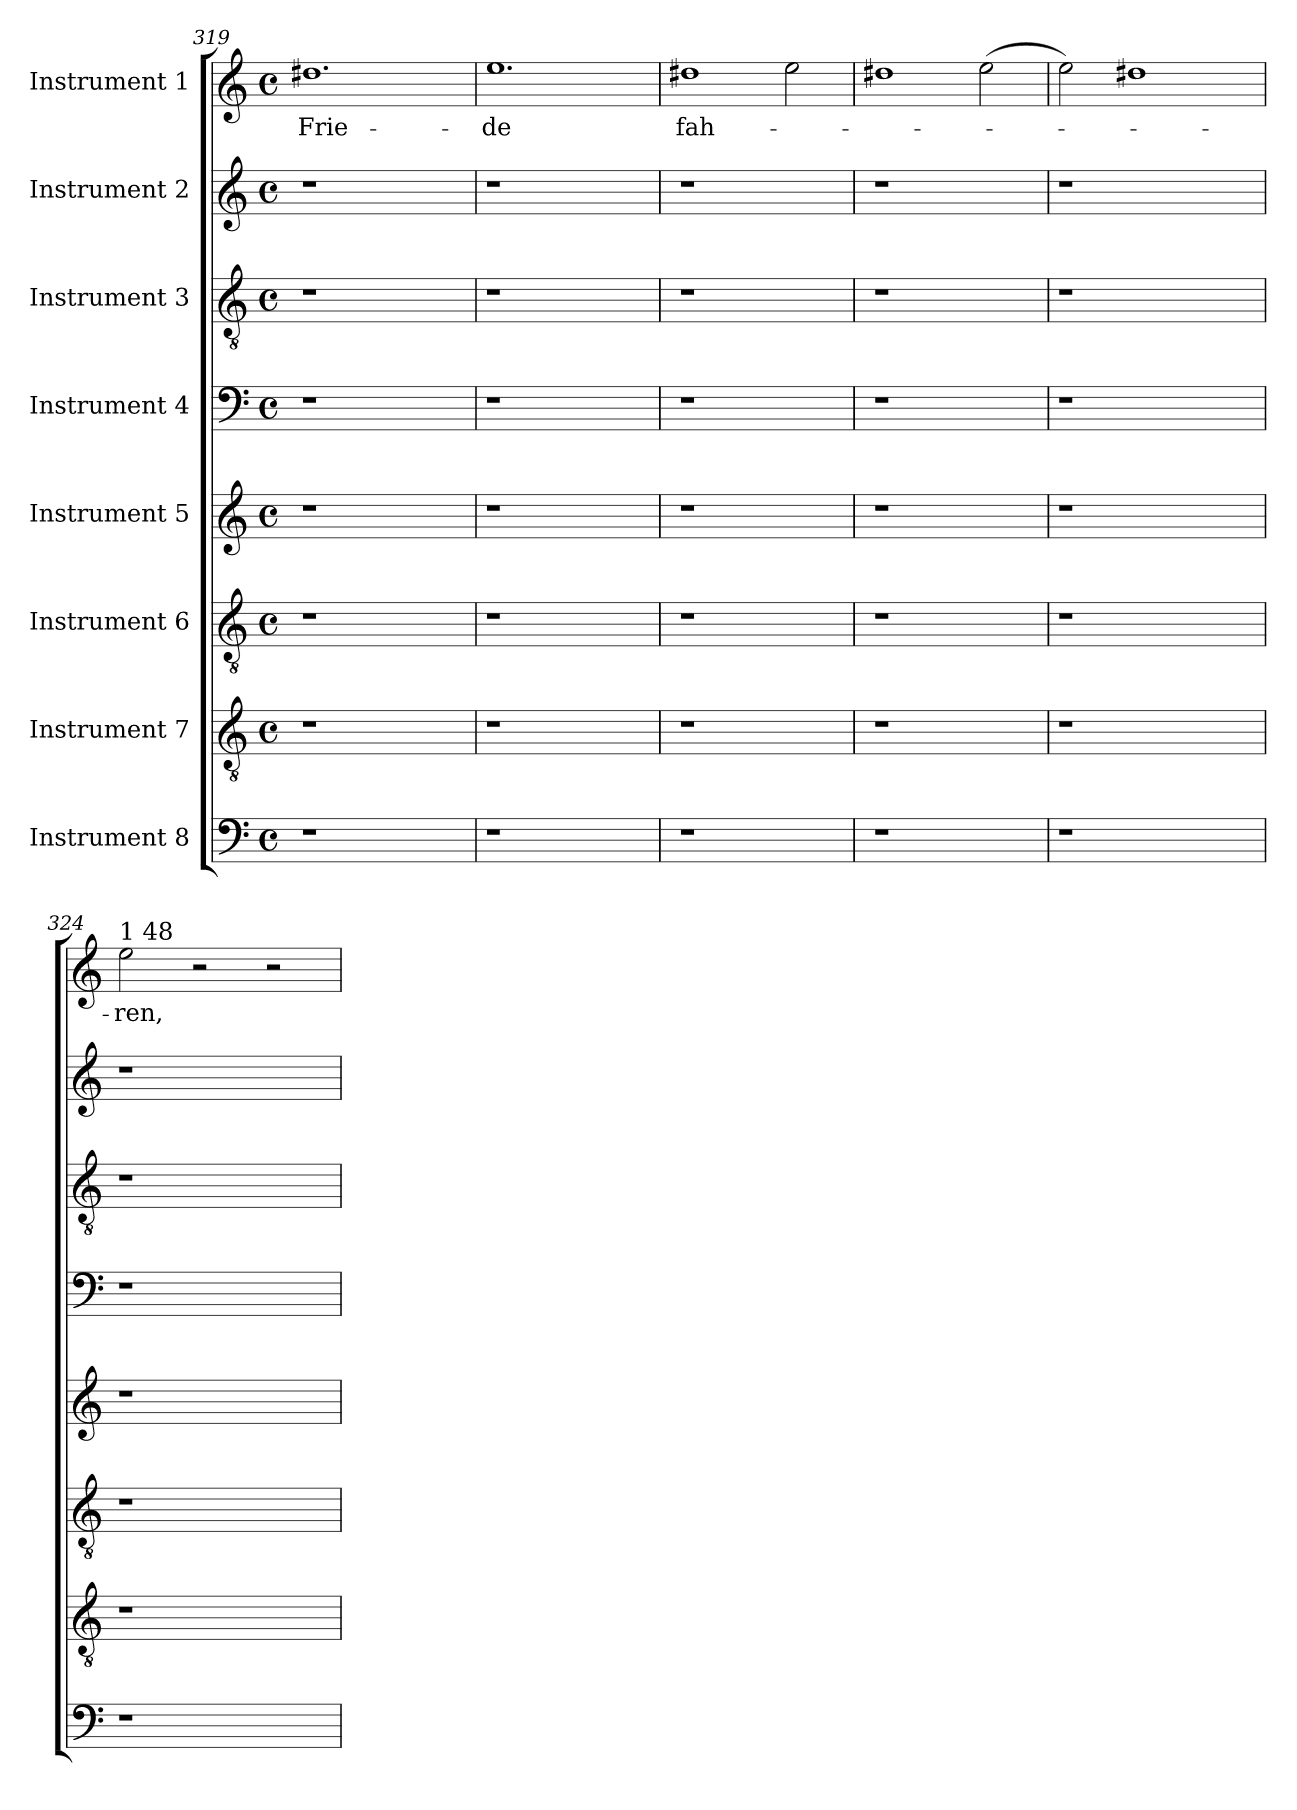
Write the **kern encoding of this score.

**kern	**kern	**kern	**kern	**kern	**kern	**kern	**kern	**text
*part8	*part7	*part6	*part5	*part4	*part3	*part2	*part1	*part1
*staff8	*staff7	*staff6	*staff5	*staff4	*staff3	*staff2	*staff1	*staff1
*I"Instrument 8	*I"Instrument 7	*I"Instrument 6	*I"Instrument 5	*I"Instrument 4	*I"Instrument 3	*I"Instrument 2	*I"Instrument 1	*
*clefF4	*clefGv2	*clefGv2	*clefG2	*clefF4	*clefGv2	*clefG2	*clefG2	*
*M4/4	*M4/4	*M4/4	*M4/4	*M4/4	*M4/4	*M4/4	*M4/4	*
*met(c)	*met(c)	*met(c)	*met(c)	*met(c)	*met(c)	*met(c)	*met(c)	*
=319	=319	=319	=319	=319	=319	=319	=319	=319
!	!	!	!	!	!	!	!	!LO:LY:b:cj
1r	1r	1r	1r	1r	1r	1r	1.dd#X	Frie-
2ryy	2ryy	2ryy	2ryy	2ryy	2ryy	2ryy	.	.
=320	=320	=320	=320	=320	=320	=320	=320	=320
!	!	!	!	!	!	!	!	!LO:LY:b:cj
1r	1r	1r	1r	1r	1r	1r	1.ee	-de
2ryy	2ryy	2ryy	2ryy	2ryy	2ryy	2ryy	.	.
=321	=321	=321	=321	=321	=321	=321	=321	=321
!	!	!	!	!	!	!	!	!LO:LY:b:cj
1r	1r	1r	1r	1r	1r	1r	1dd#X	fah-
2ryy	2ryy	2ryy	2ryy	2ryy	2ryy	2ryy	2ee\	.
=322	=322	=322	=322	=322	=322	=322	=322	=322
1r	1r	1r	1r	1r	1r	1r	1dd#X	.
2ryy	2ryy	2ryy	2ryy	2ryy	2ryy	2ryy	(>2ee\	.
=323	=323	=323	=323	=323	=323	=323	=323	=323
1r	1r	1r	1r	1r	1r	1r	2ee\)	.
.	.	.	.	.	.	.	1dd#X	.
2ryy	2ryy	2ryy	2ryy	2ryy	2ryy	2ryy	.	.
!!LO:LB:g=z
=324	=324	=324	=324	=324	=324	=324	=324	=324
!	!	!	!	!	!	!	!LO:TX:a:t=1 48	!
!	!	!	!	!	!	!	!	!LO:LY:b:cj
1r	1r	1r	1r	1r	1r	1r	2ee\	-ren,
.	.	.	.	.	.	.	2r	.
2ryy	2ryy	2ryy	2ryy	2ryy	2ryy	2ryy	2r	.
=	=	=	=	=	=	=	=	=
*-	*-	*-	*-	*-	*-	*-	*-	*-
